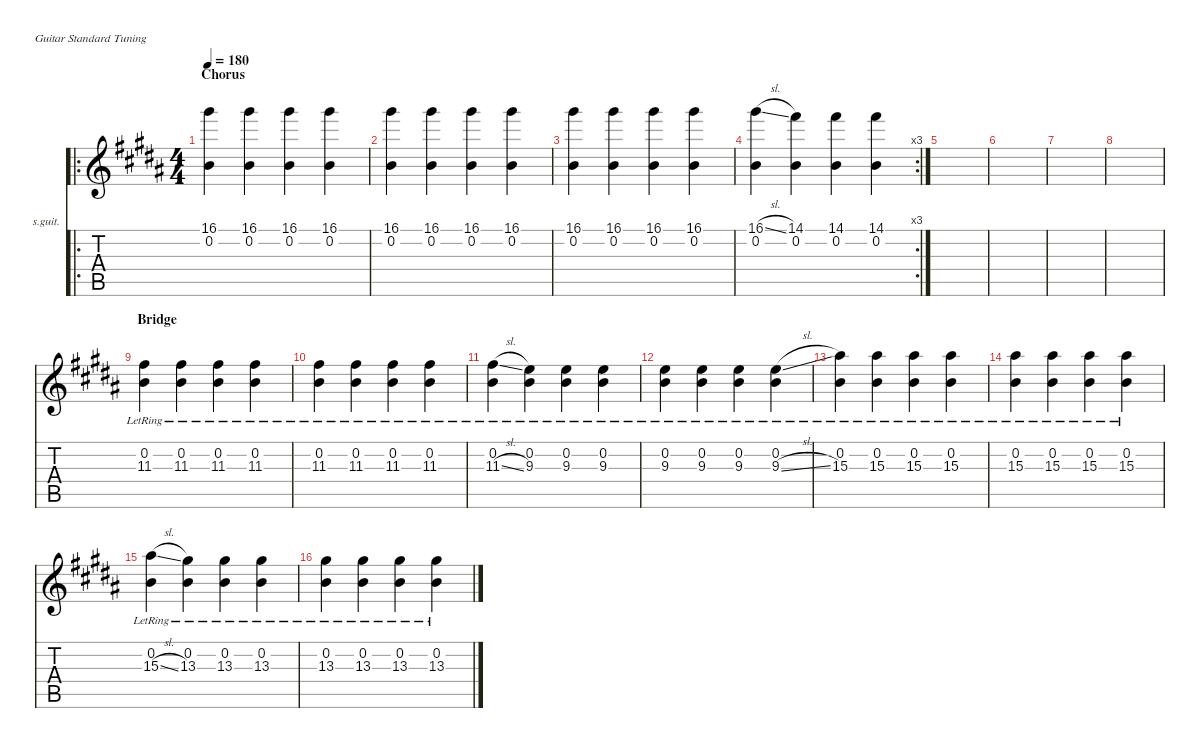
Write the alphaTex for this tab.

\defaultSystemsLayout 4
\hideDynamics
\bracketExtendMode nobrackets
\firstSystemTrackNameOrientation horizontal
\otherSystemsTrackNameOrientation horizontal
\track ("Guitar I" "s.guit.") {instrument acousticguitarsteel}
\staff {score tabs}
\tuning (E4 B3 G3 D3 A2 E2)
\ro
\ts (4 4)
\section ("" "Chorus")
\tempo 180
\clef g2
\ks b
(16.1 0.2).4{dy mf} (16.1 0.2).4 (16.1 0.2).4 (16.1 0.2).4 |
(16.1 0.2).4 (16.1 0.2).4 (16.1 0.2).4 (16.1 0.2).4 |
(16.1 0.2).4 (16.1 0.2).4 (16.1 0.2).4 (16.1 0.2).4 |
\rc 3
(16.1{sl} 0.2).4 (14.1 0.2).4 (14.1 0.2).4 (14.1 0.2).4 |
|
|
|
|
\section ("" "Bridge")
(11.3 0.2{lr}).4{dy mp} (11.3 0.2{lr}).4 (11.3 0.2{lr}).4 (11.3 0.2{lr}).4 |
(11.3 0.2{lr}).4 (11.3 0.2{lr}).4 (11.3 0.2{lr}).4 (11.3 0.2{lr}).4 |
(11.3{sl} 0.2{lr}).4 (9.3 0.2{lr}).4 (9.3 0.2{lr}).4 (9.3 0.2{lr}).4 |
(9.3 0.2{lr}).4 (9.3 0.2{lr}).4 (9.3 0.2{lr}).4 (9.3{sl} 0.2{lr}).4 |
(15.3 0.2{lr}).4 (15.3 0.2{lr}).4 (15.3 0.2{lr}).4 (15.3 0.2{lr}).4 |
(15.3 0.2{lr}).4 (15.3 0.2{lr}).4 (15.3 0.2{lr}).4 (15.3 0.2{lr}).4 |
(15.3{sl} 0.2{lr}).4 (13.3{lr} 0.2{lr}).4 (13.3{lr} 0.2{lr}).4 (13.3{lr} 0.2{lr}).4 |
(13.3{lr} 0.2{lr}).4 (13.3{lr} 0.2{lr}).4 (13.3{lr} 0.2{lr}).4 (13.3{sl lr} 0.2{lr}).4
